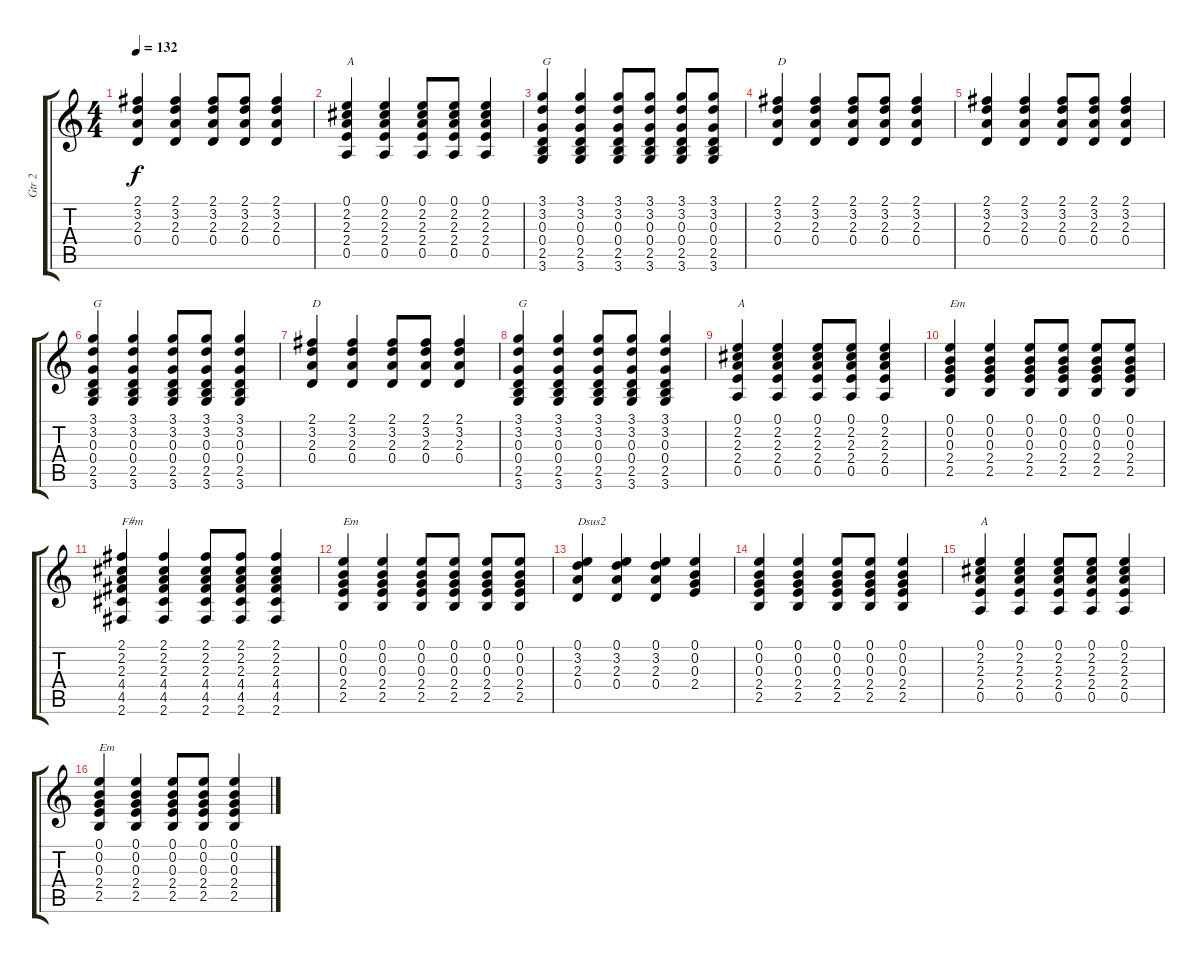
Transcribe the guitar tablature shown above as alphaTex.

\track ("Gtr 2" "Gtr 2") {instrument acousticguitarnylon}
\staff {score tabs}
\tuning (E4 B3 G3 D3 A2 E2) {hide}
\ts (4 4)
\tempo 132
\clef g2
\ks c
(2.1 3.2 2.3 0.4).4{dy f} (2.1 3.2 2.3 0.4).4 (2.1 3.2 2.3 0.4).8 (2.1 3.2 2.3 0.4).8 (2.1 3.2 2.3 0.4).4 |
(0.1 2.2 2.3 2.4 0.5).4{txt "A"} (0.1 2.2 2.3 2.4 0.5).4 (0.1 2.2 2.3 2.4 0.5).8 (0.1 2.2 2.3 2.4 0.5).8 (0.1 2.2 2.3 2.4 0.5).4 |
(3.1 3.2 0.3 0.4 2.5 3.6).4{txt "G"} (3.1 3.2 0.3 0.4 2.5 3.6).4 (3.1 3.2 0.3 0.4 2.5 3.6).8 (3.1 3.2 0.3 0.4 2.5 3.6).8 (3.1 3.2 0.3 0.4 2.5 3.6).8 (3.1 3.2 0.3 0.4 2.5 3.6).8 |
(2.1 3.2 2.3 0.4).4{txt "D"} (2.1 3.2 2.3 0.4).4 (2.1 3.2 2.3 0.4).8 (2.1 3.2 2.3 0.4).8 (2.1 3.2 2.3 0.4).4 |
(2.1 3.2 2.3 0.4).4 (2.1 3.2 2.3 0.4).4 (2.1 3.2 2.3 0.4).8 (2.1 3.2 2.3 0.4).8 (2.1 3.2 2.3 0.4).4 |
(3.1 3.2 0.3 0.4 2.5 3.6).4{txt "G"} (3.1 3.2 0.3 0.4 2.5 3.6).4 (3.1 3.2 0.3 0.4 2.5 3.6).8 (3.1 3.2 0.3 0.4 2.5 3.6).8 (3.1 3.2 0.3 0.4 2.5 3.6).4 |
(2.1 3.2 2.3 0.4).4{txt "D"} (2.1 3.2 2.3 0.4).4 (2.1 3.2 2.3 0.4).8 (2.1 3.2 2.3 0.4).8 (2.1 3.2 2.3 0.4).4 |
(3.1 3.2 0.3 0.4 2.5 3.6).4{txt "G"} (3.1 3.2 0.3 0.4 2.5 3.6).4 (3.1 3.2 0.3 0.4 2.5 3.6).8 (3.1 3.2 0.3 0.4 2.5 3.6).8 (3.1 3.2 0.3 0.4 2.5 3.6).4 |
(0.1 2.2 2.3 2.4 0.5).4{txt "A"} (0.1 2.2 2.3 2.4 0.5).4 (0.1 2.2 2.3 2.4 0.5).8 (0.1 2.2 2.3 2.4 0.5).8 (0.1 2.2 2.3 2.4 0.5).4 |
(0.1 0.2 0.3 2.4 2.5).4{txt "Em"} (0.1 0.2 0.3 2.4 2.5).4 (0.1 0.2 0.3 2.4 2.5).8 (0.1 0.2 0.3 2.4 2.5).8 (0.1 0.2 0.3 2.4 2.5).8 (0.1 0.2 0.3 2.4 2.5).8 |
(2.1 2.2 2.3 4.4 4.5 2.6).4{txt "F#m"} (2.1 2.2 2.3 4.4 4.5 2.6).4 (2.1 2.2 2.3 4.4 4.5 2.6).8 (2.1 2.2 2.3 4.4 4.5 2.6).8 (2.1 2.2 2.3 4.4 4.5 2.6).4 |
(0.1 0.2 0.3 2.4 2.5).4{txt "Em"} (0.1 0.2 0.3 2.4 2.5).4 (0.1 0.2 0.3 2.4 2.5).8 (0.1 0.2 0.3 2.4 2.5).8 (0.1 0.2 0.3 2.4 2.5).8 (0.1 0.2 0.3 2.4 2.5).8 |
(0.1 3.2 2.3 0.4).4{txt "Dsus2"} (0.1 3.2 2.3 0.4).4 (0.1 3.2 2.3 0.4).4 (0.1 0.2 0.3 2.4).4 |
(0.1 0.2 0.3 2.4 2.5).4 (0.1 0.2 0.3 2.4 2.5).4 (0.1 0.2 0.3 2.4 2.5).8 (0.1 0.2 0.3 2.4 2.5).8 (0.1 0.2 0.3 2.4 2.5).4 |
(0.1 2.2 2.3 2.4 0.5).4{txt "A"} (0.1 2.2 2.3 2.4 0.5).4 (0.1 2.2 2.3 2.4 0.5).8 (0.1 2.2 2.3 2.4 0.5).8 (0.1 2.2 2.3 2.4 0.5).4 |
(0.1 0.2 0.3 2.4 2.5).4{txt "Em"} (0.1 0.2 0.3 2.4 2.5).4 (0.1 0.2 0.3 2.4 2.5).8 (0.1 0.2 0.3 2.4 2.5).8 (0.1 0.2 0.3 2.4 2.5).4
